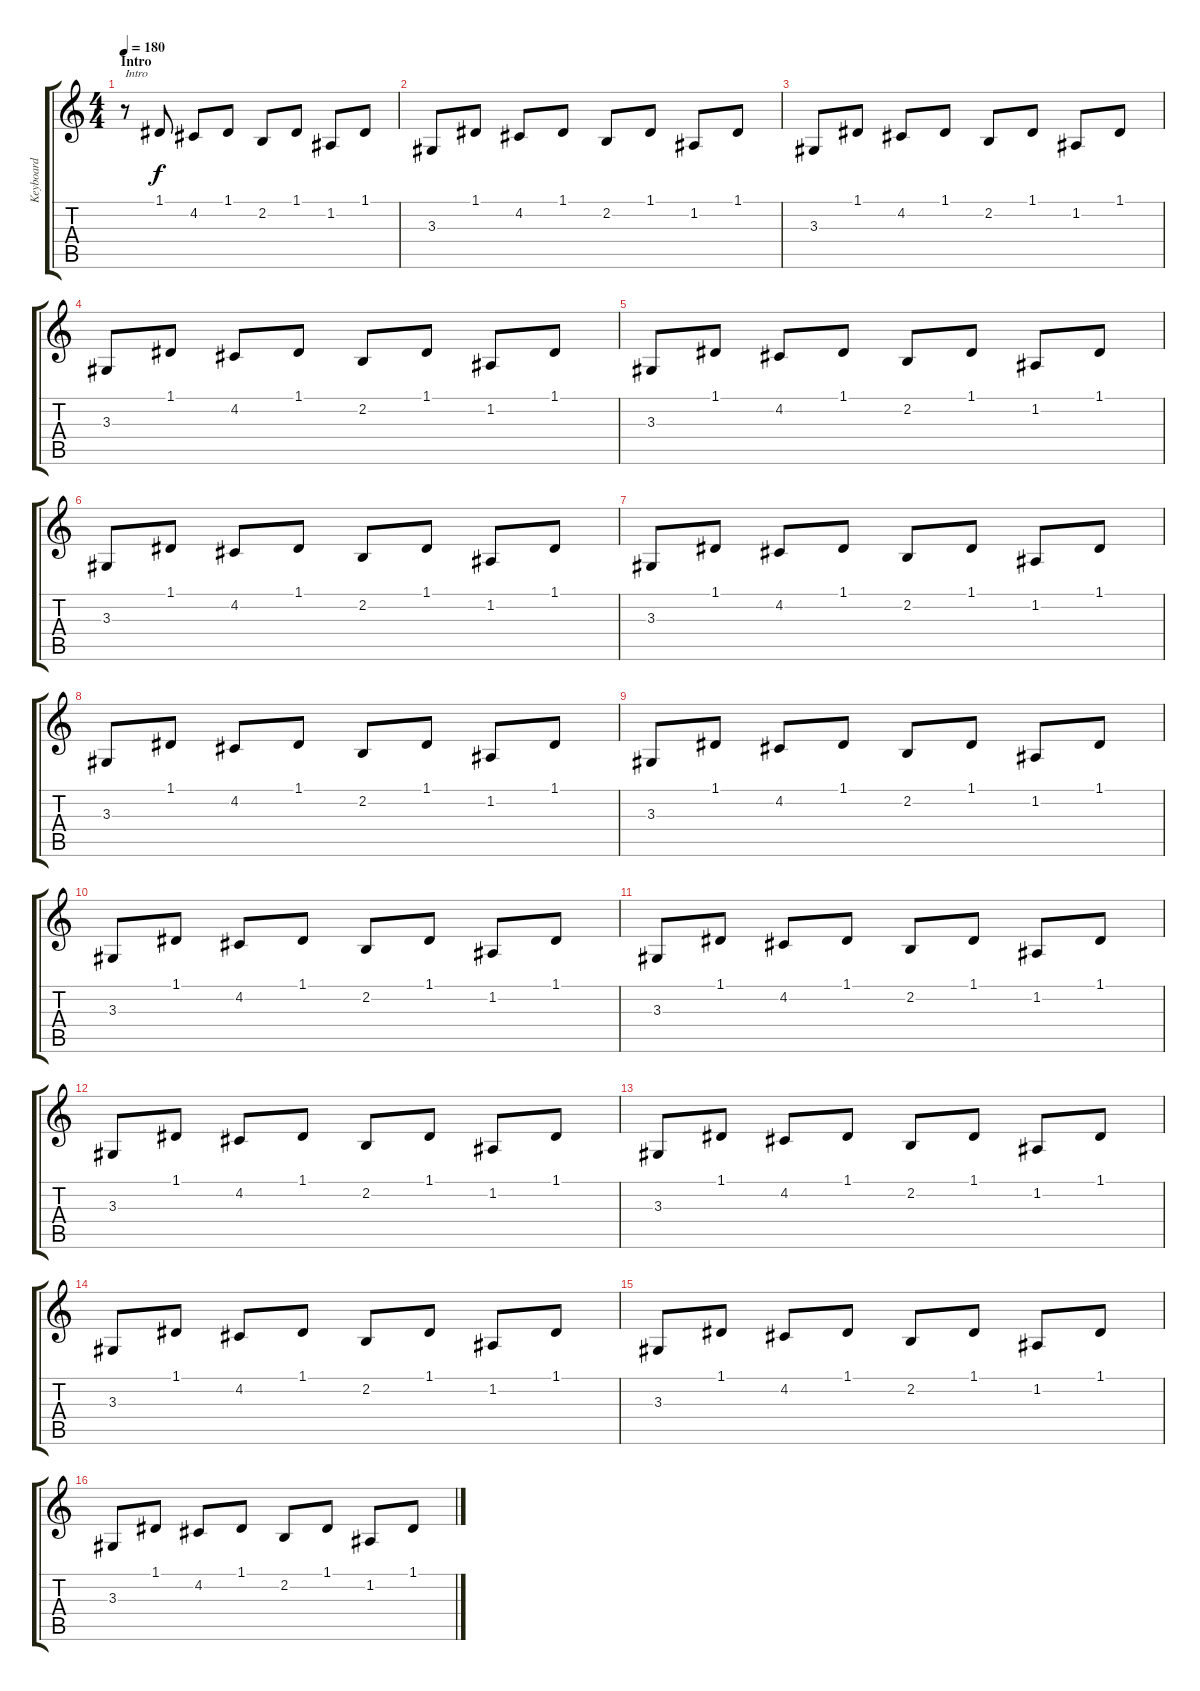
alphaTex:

\track ("Keyboard" "Keyboard") {instrument tubularbells}
\staff {score tabs}
\tuning (D4 A3 F3 C3 G2 C2) {hide}
\ts (4 4)
\section ("" "Intro")
\tempo 180
\clef g2
\ks c
r.8{txt "Intro" dy f instrument tubularbells} 1.1.8 4.2.8 1.1.8 2.2.8 1.1.8 1.2.8 1.1.8 |
3.3.8 1.1.8 4.2.8 1.1.8 2.2.8 1.1.8 1.2.8 1.1.8 |
3.3.8 1.1.8 4.2.8 1.1.8 2.2.8 1.1.8 1.2.8 1.1.8 |
3.3.8 1.1.8 4.2.8 1.1.8 2.2.8 1.1.8 1.2.8 1.1.8 |
3.3.8 1.1.8 4.2.8 1.1.8 2.2.8 1.1.8 1.2.8 1.1.8 |
3.3.8 1.1.8 4.2.8 1.1.8 2.2.8 1.1.8 1.2.8 1.1.8 |
3.3.8 1.1.8 4.2.8 1.1.8 2.2.8 1.1.8 1.2.8 1.1.8 |
3.3.8 1.1.8 4.2.8 1.1.8 2.2.8 1.1.8 1.2.8 1.1.8 |
3.3.8 1.1.8 4.2.8 1.1.8 2.2.8 1.1.8 1.2.8 1.1.8 |
3.3.8 1.1.8 4.2.8 1.1.8 2.2.8 1.1.8 1.2.8 1.1.8 |
3.3.8 1.1.8 4.2.8 1.1.8 2.2.8 1.1.8 1.2.8 1.1.8 |
3.3.8 1.1.8 4.2.8 1.1.8 2.2.8 1.1.8 1.2.8 1.1.8 |
3.3.8 1.1.8 4.2.8 1.1.8 2.2.8 1.1.8 1.2.8 1.1.8 |
3.3.8 1.1.8 4.2.8 1.1.8 2.2.8 1.1.8 1.2.8 1.1.8 |
3.3.8 1.1.8 4.2.8 1.1.8 2.2.8 1.1.8 1.2.8 1.1.8 |
3.3.8 1.1.8 4.2.8 1.1.8 2.2.8 1.1.8 1.2.8 1.1.8
